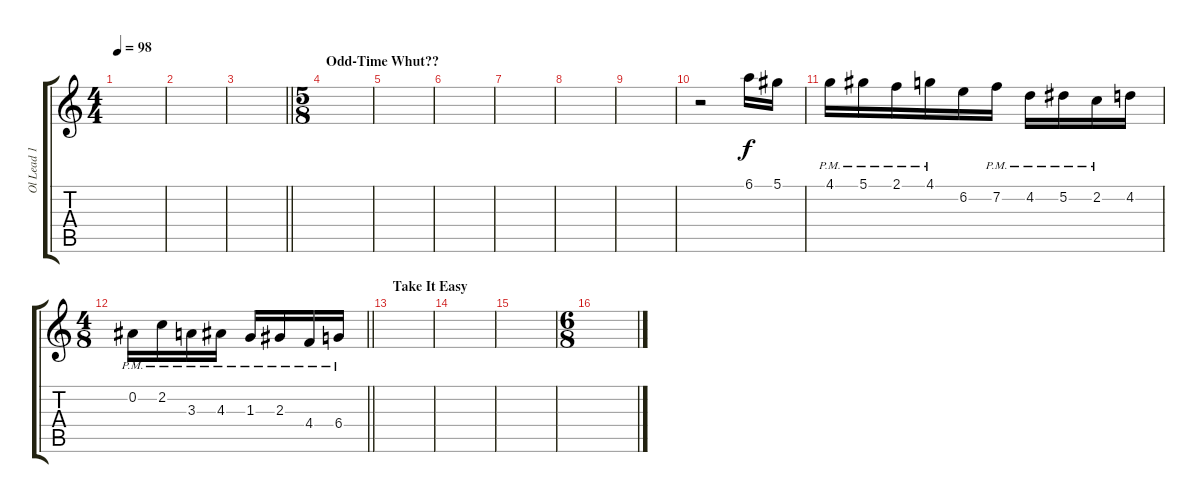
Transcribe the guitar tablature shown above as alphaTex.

\track ("Ol Lead 1" "Ol Lead 1") {instrument distortionguitar}
\staff {score tabs}
\tuning (Eb4 Bb3 Gb3 Db3 Ab2 Eb2) {hide}
\ts (4 4)
\tempo 98
\clef g2
\ks c
|
|
\barLineRight lightlight
|
\ts (5 8)
\section ("" "Odd-Time Whut??")
|
|
|
|
|
|
r.2{volume 11} 6.1.16 5.1.16 |
4.1{pm}.16 5.1{pm}.16 2.1{pm}.16 4.1{pm}.16 6.2.16 7.2{pm}.16 4.2{pm}.16 5.2{pm}.16 2.2{pm}.16 4.2.16 |
\ts (4 8)
\barLineRight lightlight
0.2{pm}.16 2.2{pm}.16 3.3{pm}.16 4.3{pm}.16 1.3{pm}.16 2.3{pm}.16 4.4{pm}.16 6.4{pm}.16 |
\section ("" "Take It Easy")
|
|
|
\ts (6 8)
